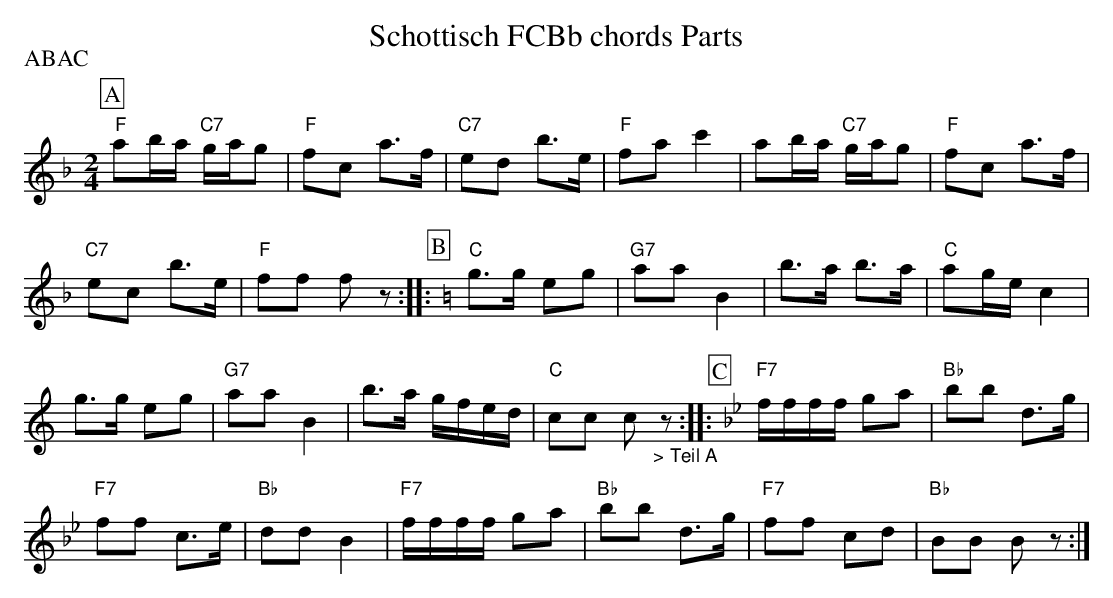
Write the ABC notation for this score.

X:1
T: Schottisch FCBb chords Parts
P:ABAC
M:2/4
L:1/16
K:F %%MIDI gchordon
[P:A] "F"a2ba "C7"gag2 | "F"f2c2 a3f | "C7"e2d2 b3e | "F"f2a2c'4 | a2ba "C7"gag2 | "F"f2c2 a3f |
"C7"e2c2 b3e | "F"f2f2 f2z2 :: [P:B] [K:C] "C"g3g e2g2 | "G7"a2a2B4 | b3a b3a | "C"a2gec4 |
g3g e2g2 | "G7"a2a2B4 | b3a gfed | "C"c2c2 c2"_> Teil A"z2 :: [P:C] [K:Bb] "F7"ffff g2a2 | "Bb"b2b2 d3g |
"F7"f2f2 c3e | "Bb"d2d2B4 | "F7"ffff g2a2 | "Bb"b2b2 d3g | "F7"f2f2 c2d2 | "Bb"B2B2 B2z2 :|
